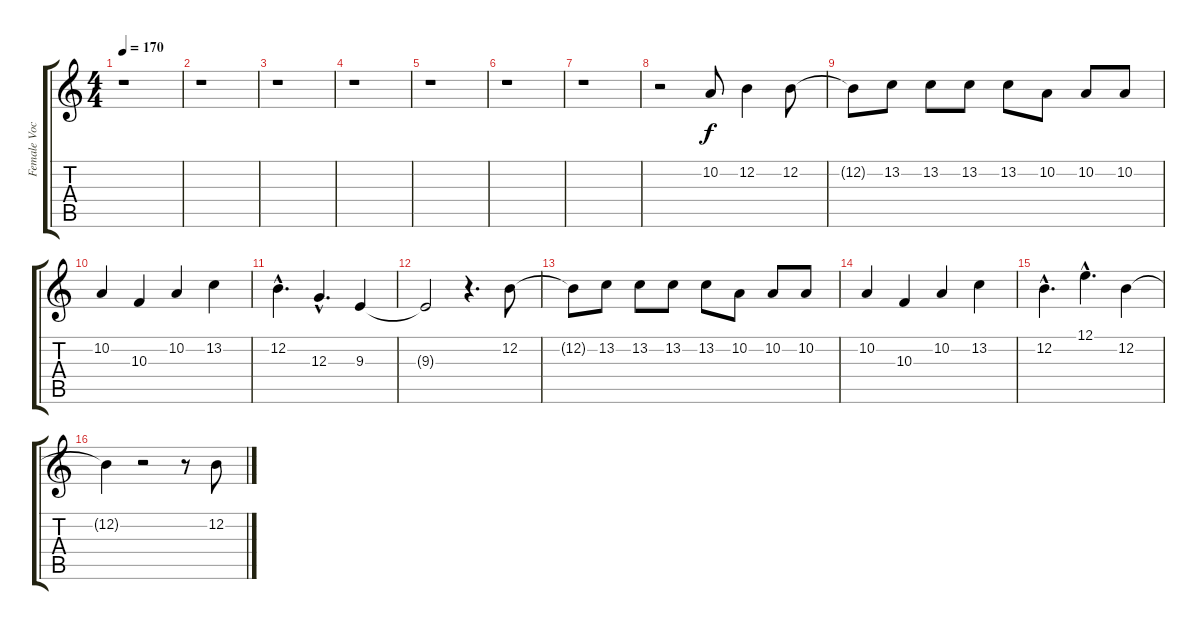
\track ("Female Vocals" "Female Voc") {instrument flute}
\staff {score tabs}
\tuning (E4 B3 G3 D3 A2 E2) {hide}
\ts (4 4)
\tempo 170
\clef g2
\ks c
r.1{dy f} |
r.1 |
r.1 |
r.1 |
r.1 |
r.1 |
r.1 |
r.2 10.2.8 12.2.4 12.2.8 |
12.2{t}.8 13.2.8 13.2.8 13.2.8 13.2.8 10.2.8 10.2.8 10.2.8 |
10.2.4 10.3.4 10.2.4 13.2.4 |
12.2{hac}.4{d} 12.3{hac}.4{d} 9.3.4 |
9.3{t}.2 r.4{d} 12.2.8 |
12.2{t}.8 13.2.8 13.2.8 13.2.8 13.2.8 10.2.8 10.2.8 10.2.8 |
10.2.4 10.3.4 10.2.4 13.2.4 |
12.2{hac}.4{d} 12.1{hac}.4{d} 12.2.4 |
12.2{t}.4 r.2 r.8 12.2.8
